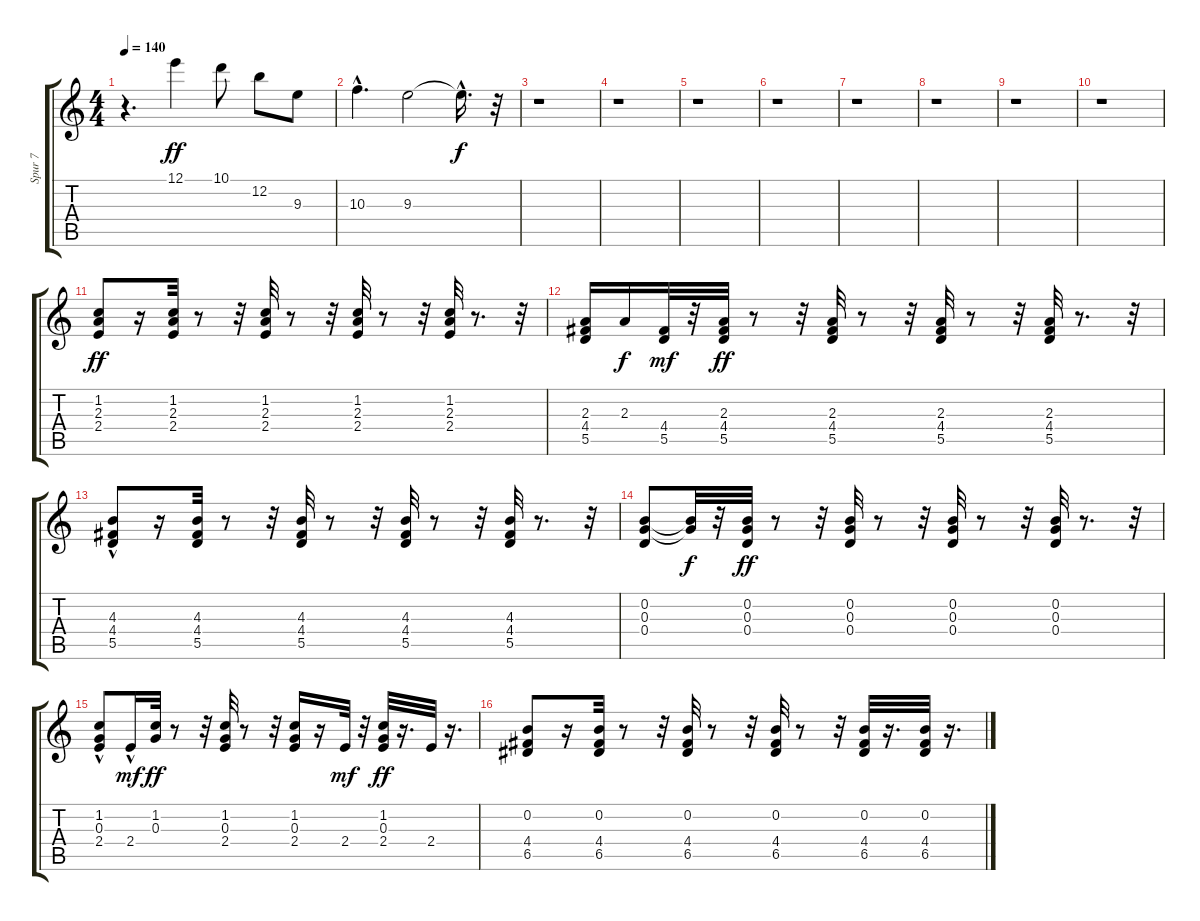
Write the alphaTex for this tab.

\track ("Spur 7" "Spur 7") {instrument acousticguitarsteel}
\staff {score tabs}
\tuning (E4 B3 G3 D3 A2 E2) {hide}
\ts (4 4)
\tempo 140
\clef g2
\ks c
r.4{d dy f} 12.1.4{dy ff} 10.1.8 12.2.8 9.3.8 |
10.3{hac}.4{d} 9.3.2 9.3{hac t}.16{d dy f} r.32 |
r.1 |
r.1 |
r.1 |
r.1 |
r.1 |
r.1 |
r.1 |
r.1 |
(1.2 2.3 2.4).8{dy ff volume 11 instrument acousticguitarsteel} r.16 (1.2 2.3 2.4).32 r.8 r.32 (1.2 2.3 2.4).32 r.8 r.32 (1.2 2.3 2.4).32 r.8 r.32 (1.2 2.3 2.4).32 r.8{d} r.32 |
(2.3 4.4 5.5).16 2.3.16{dy f} (4.4 5.5).32{dy mf} r.32 (2.3 4.4 5.5).32{dy ff} r.8 r.32 (2.3 4.4 5.5).32 r.8 r.32 (2.3 4.4 5.5).32 r.8 r.32 (2.3 4.4 5.5).32 r.8{d} r.32 |
(4.3 4.4 5.5{hac}).8 r.16 (4.3 4.4 5.5).32 r.8 r.32 (4.3 4.4 5.5).32 r.8 r.32 (4.3 4.4 5.5).32 r.8 r.32 (4.3 4.4 5.5).32 r.8{d} r.32 |
(0.2 0.3 0.4).8 (0.2{t} 0.3{t}).32{dy f} r.32 (0.2 0.3 0.4).32{dy ff} r.8 r.32 (0.2 0.3 0.4).32 r.8 r.32 (0.2 0.3 0.4).32 r.8 r.32 (0.2 0.3 0.4).32 r.8{d} r.32 |
(1.2 0.3 2.4{hac}).8 2.4{hac}.16{dy mf} (1.2 0.3).32{dy ff} r.8 r.32 (1.2 0.3 2.4).32 r.8 r.32 (1.2 0.3 2.4).16 r.16 2.4.32{dy mf} r.32 (1.2 0.3 2.4).32{dy ff} r.16{d} 2.4.32 r.16{d} |
(0.2 4.4 6.5).8 r.16 (0.2 4.4 6.5).32 r.8 r.32 (0.2 4.4 6.5).32 r.8 r.32 (0.2 4.4 6.5).32 r.8 r.32 (0.2 4.4 6.5).32 r.16{d} (0.2 4.4 6.5).32 r.16{d}
